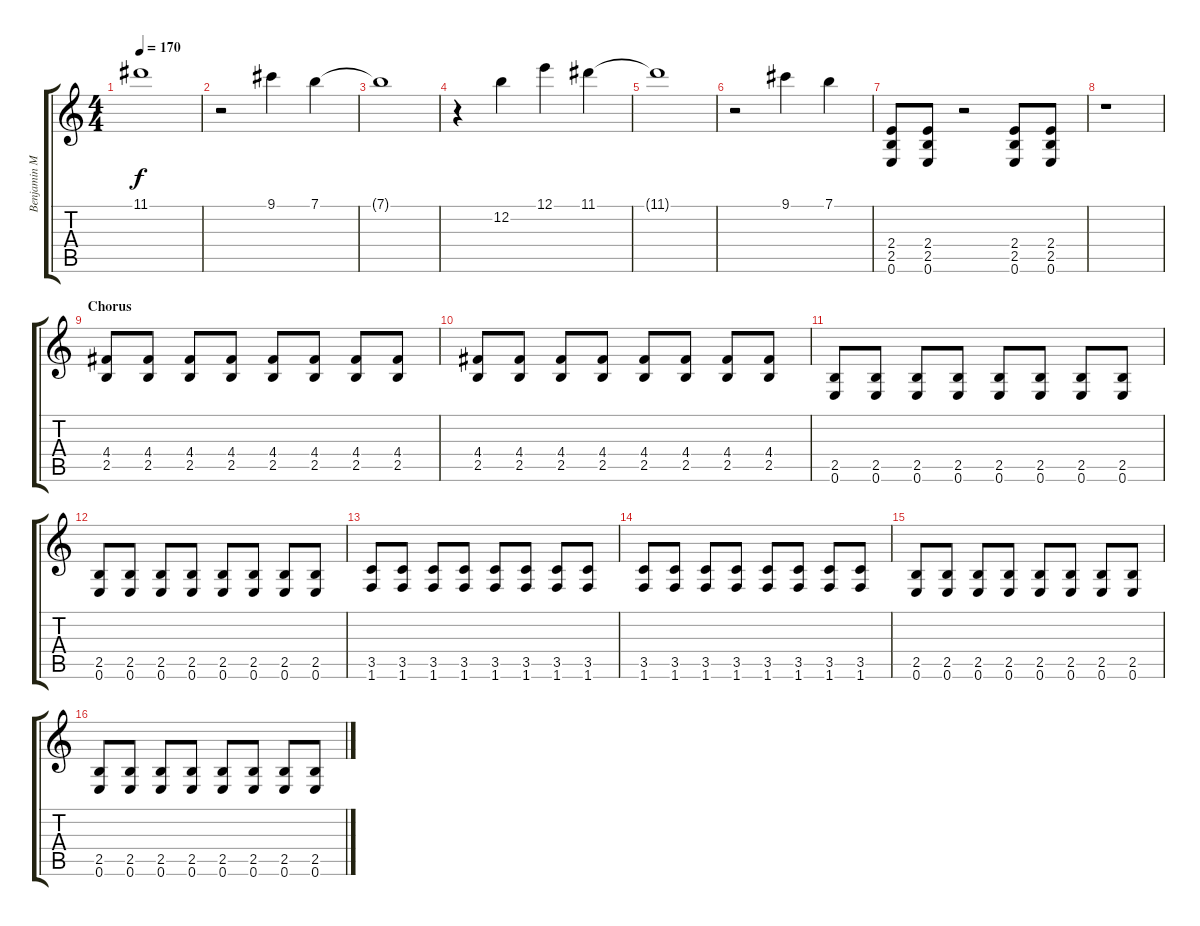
\track ("Benjamin Madden" "Benjamin M") {instrument distortionguitar}
\staff {score tabs}
\tuning (E4 B3 G3 D3 A2 E2) {hide}
\ts (4 4)
\tempo 170
\clef g2
\ks c
11.1{t}.1{dy f volume 0} |
r.2{volume 11} 9.1.4 7.1.4 |
7.1{t}.1{volume 0} |
r.4{volume 11} 12.2.4 12.1.4 11.1.4 |
11.1{t}.1{volume 0} |
r.2{volume 11} 9.1.4 7.1.4 |
(2.4 2.5 0.6).8{volume 14} (2.4 2.5 0.6).8 r.2 (2.4 2.5 0.6).8 (2.4 2.5 0.6).8 |
r.1 |
\section ("" "Chorus")
(4.4 2.5).8{balance 3} (4.4 2.5).8 (4.4 2.5).8 (4.4 2.5).8 (4.4 2.5).8 (4.4 2.5).8 (4.4 2.5).8 (4.4 2.5).8 |
(4.4 2.5).8 (4.4 2.5).8 (4.4 2.5).8 (4.4 2.5).8 (4.4 2.5).8 (4.4 2.5).8 (4.4 2.5).8 (4.4 2.5).8 |
(2.5 0.6).8 (2.5 0.6).8 (2.5 0.6).8 (2.5 0.6).8 (2.5 0.6).8 (2.5 0.6).8 (2.5 0.6).8 (2.5 0.6).8 |
(2.5 0.6).8 (2.5 0.6).8 (2.5 0.6).8 (2.5 0.6).8 (2.5 0.6).8 (2.5 0.6).8 (2.5 0.6).8 (2.5 0.6).8 |
(3.5 1.6).8 (3.5 1.6).8 (3.5 1.6).8 (3.5 1.6).8 (3.5 1.6).8 (3.5 1.6).8 (3.5 1.6).8 (3.5 1.6).8 |
(3.5 1.6).8 (3.5 1.6).8 (3.5 1.6).8 (3.5 1.6).8 (3.5 1.6).8 (3.5 1.6).8 (3.5 1.6).8 (3.5 1.6).8 |
(2.5 0.6).8 (2.5 0.6).8 (2.5 0.6).8 (2.5 0.6).8 (2.5 0.6).8 (2.5 0.6).8 (2.5 0.6).8 (2.5 0.6).8 |
(2.5 0.6).8 (2.5 0.6).8 (2.5 0.6).8 (2.5 0.6).8 (2.5 0.6).8 (2.5 0.6).8 (2.5 0.6).8 (2.5 0.6).8
